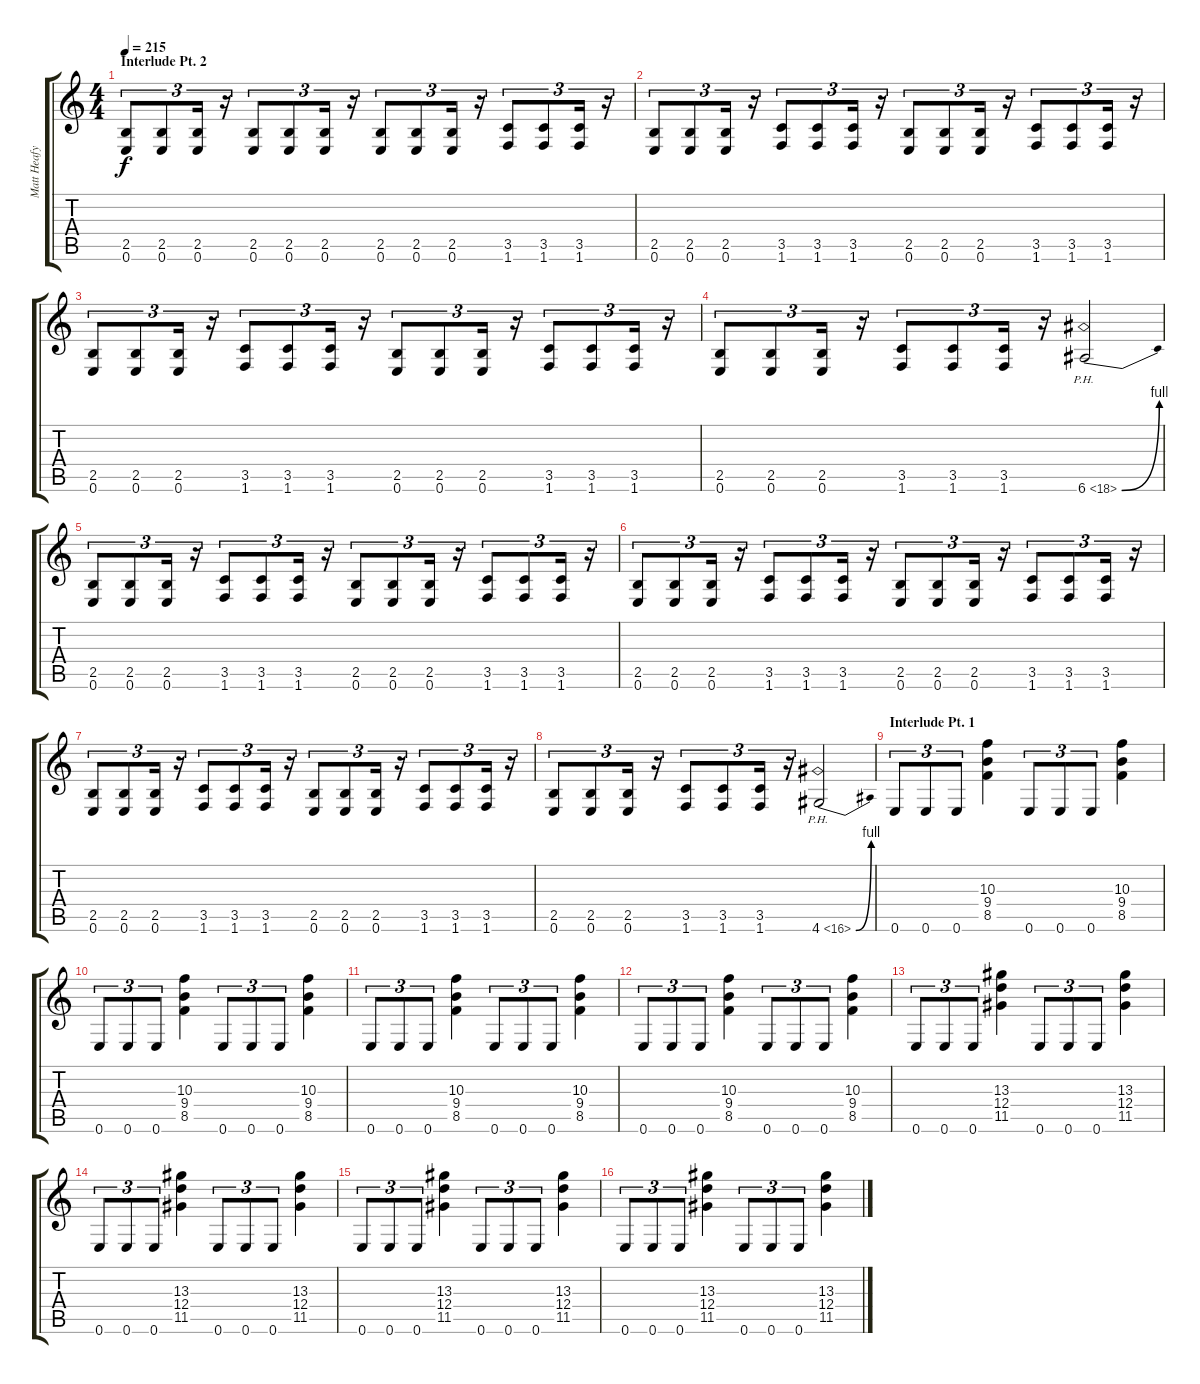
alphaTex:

\track ("Matt Heafy Gtr. 1" "Matt Heafy") {instrument distortionguitar}
\staff {score tabs}
\tuning (E4 B3 G3 D3 A2 E2) {hide}
\ts (4 4)
\section ("" "Interlude Pt. 2")
\tempo 215
\clef g2
\ks c
(2.5 0.6).8{tu (3 2) dy f} (2.5 0.6).8{tu (3 2)} (2.5 0.6).16{tu (3 2)} r.16{tu (3 2)} (2.5 0.6).8{tu (3 2)} (2.5 0.6).8{tu (3 2)} (2.5 0.6).16{tu (3 2)} r.16{tu (3 2)} (2.5 0.6).8{tu (3 2)} (2.5 0.6).8{tu (3 2)} (2.5 0.6).16{tu (3 2)} r.16{tu (3 2)} (3.5 1.6).8{tu (3 2)} (3.5 1.6).8{tu (3 2)} (3.5 1.6).16{tu (3 2)} r.16{tu (3 2)} |
(2.5 0.6).8{tu (3 2)} (2.5 0.6).8{tu (3 2)} (2.5 0.6).16{tu (3 2)} r.16{tu (3 2)} (3.5 1.6).8{tu (3 2)} (3.5 1.6).8{tu (3 2)} (3.5 1.6).16{tu (3 2)} r.16{tu (3 2)} (2.5 0.6).8{tu (3 2)} (2.5 0.6).8{tu (3 2)} (2.5 0.6).16{tu (3 2)} r.16{tu (3 2)} (3.5 1.6).8{tu (3 2)} (3.5 1.6).8{tu (3 2)} (3.5 1.6).16{tu (3 2)} r.16{tu (3 2)} |
(2.5 0.6).8{tu (3 2)} (2.5 0.6).8{tu (3 2)} (2.5 0.6).16{tu (3 2)} r.16{tu (3 2)} (3.5 1.6).8{tu (3 2)} (3.5 1.6).8{tu (3 2)} (3.5 1.6).16{tu (3 2)} r.16{tu (3 2)} (2.5 0.6).8{tu (3 2)} (2.5 0.6).8{tu (3 2)} (2.5 0.6).16{tu (3 2)} r.16{tu (3 2)} (3.5 1.6).8{tu (3 2)} (3.5 1.6).8{tu (3 2)} (3.5 1.6).16{tu (3 2)} r.16{tu (3 2)} |
(2.5 0.6).8{tu (3 2)} (2.5 0.6).8{tu (3 2)} (2.5 0.6).16{tu (3 2)} r.16{tu (3 2)} (3.5 1.6).8{tu (3 2)} (3.5 1.6).8{tu (3 2)} (3.5 1.6).16{tu (3 2)} r.16{tu (3 2)} 6.6{be (bend 0 0 60 4) ph 12}.2 |
(2.5 0.6).8{tu (3 2)} (2.5 0.6).8{tu (3 2)} (2.5 0.6).16{tu (3 2)} r.16{tu (3 2)} (3.5 1.6).8{tu (3 2)} (3.5 1.6).8{tu (3 2)} (3.5 1.6).16{tu (3 2)} r.16{tu (3 2)} (2.5 0.6).8{tu (3 2)} (2.5 0.6).8{tu (3 2)} (2.5 0.6).16{tu (3 2)} r.16{tu (3 2)} (3.5 1.6).8{tu (3 2)} (3.5 1.6).8{tu (3 2)} (3.5 1.6).16{tu (3 2)} r.16{tu (3 2)} |
(2.5 0.6).8{tu (3 2)} (2.5 0.6).8{tu (3 2)} (2.5 0.6).16{tu (3 2)} r.16{tu (3 2)} (3.5 1.6).8{tu (3 2)} (3.5 1.6).8{tu (3 2)} (3.5 1.6).16{tu (3 2)} r.16{tu (3 2)} (2.5 0.6).8{tu (3 2)} (2.5 0.6).8{tu (3 2)} (2.5 0.6).16{tu (3 2)} r.16{tu (3 2)} (3.5 1.6).8{tu (3 2)} (3.5 1.6).8{tu (3 2)} (3.5 1.6).16{tu (3 2)} r.16{tu (3 2)} |
(2.5 0.6).8{tu (3 2)} (2.5 0.6).8{tu (3 2)} (2.5 0.6).16{tu (3 2)} r.16{tu (3 2)} (3.5 1.6).8{tu (3 2)} (3.5 1.6).8{tu (3 2)} (3.5 1.6).16{tu (3 2)} r.16{tu (3 2)} (2.5 0.6).8{tu (3 2)} (2.5 0.6).8{tu (3 2)} (2.5 0.6).16{tu (3 2)} r.16{tu (3 2)} (3.5 1.6).8{tu (3 2)} (3.5 1.6).8{tu (3 2)} (3.5 1.6).16{tu (3 2)} r.16{tu (3 2)} |
(2.5 0.6).8{tu (3 2)} (2.5 0.6).8{tu (3 2)} (2.5 0.6).16{tu (3 2)} r.16{tu (3 2)} (3.5 1.6).8{tu (3 2)} (3.5 1.6).8{tu (3 2)} (3.5 1.6).16{tu (3 2)} r.16{tu (3 2)} 4.6{be (bend 0 0 60 4) ph 12}.2 |
\section ("" "Interlude Pt. 1")
0.6.8{tu (3 2)} 0.6.8{tu (3 2)} 0.6.8{tu (3 2)} (10.3 9.4 8.5).4 0.6.8{tu (3 2)} 0.6.8{tu (3 2)} 0.6.8{tu (3 2)} (10.3 9.4 8.5).4 |
0.6.8{tu (3 2)} 0.6.8{tu (3 2)} 0.6.8{tu (3 2)} (10.3 9.4 8.5).4 0.6.8{tu (3 2)} 0.6.8{tu (3 2)} 0.6.8{tu (3 2)} (10.3 9.4 8.5).4 |
0.6.8{tu (3 2)} 0.6.8{tu (3 2)} 0.6.8{tu (3 2)} (10.3 9.4 8.5).4 0.6.8{tu (3 2)} 0.6.8{tu (3 2)} 0.6.8{tu (3 2)} (10.3 9.4 8.5).4 |
0.6.8{tu (3 2)} 0.6.8{tu (3 2)} 0.6.8{tu (3 2)} (10.3 9.4 8.5).4 0.6.8{tu (3 2)} 0.6.8{tu (3 2)} 0.6.8{tu (3 2)} (10.3 9.4 8.5).4 |
0.6.8{tu (3 2)} 0.6.8{tu (3 2)} 0.6.8{tu (3 2)} (13.3 12.4 11.5).4 0.6.8{tu (3 2)} 0.6.8{tu (3 2)} 0.6.8{tu (3 2)} (13.3 12.4 11.5).4 |
0.6.8{tu (3 2)} 0.6.8{tu (3 2)} 0.6.8{tu (3 2)} (13.3 12.4 11.5).4 0.6.8{tu (3 2)} 0.6.8{tu (3 2)} 0.6.8{tu (3 2)} (13.3 12.4 11.5).4 |
0.6.8{tu (3 2)} 0.6.8{tu (3 2)} 0.6.8{tu (3 2)} (13.3 12.4 11.5).4 0.6.8{tu (3 2)} 0.6.8{tu (3 2)} 0.6.8{tu (3 2)} (13.3 12.4 11.5).4 |
0.6.8{tu (3 2)} 0.6.8{tu (3 2)} 0.6.8{tu (3 2)} (13.3 12.4 11.5).4 0.6.8{tu (3 2)} 0.6.8{tu (3 2)} 0.6.8{tu (3 2)} (13.3 12.4 11.5).4
